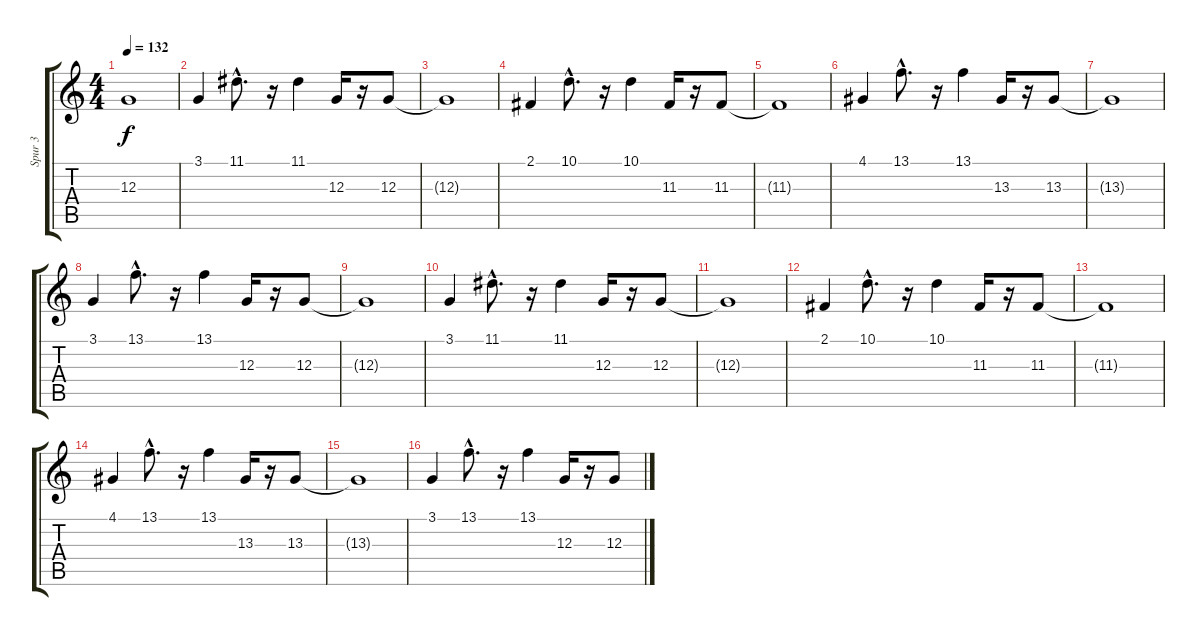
\track ("Spur 3" "Spur 3") {instrument vibraphone}
\staff {score tabs}
\tuning (E4 B3 G3 D3 A2 E2) {hide}
\ts (4 4)
\tempo 132
\clef g2
\ks c
12.3{t}.1{dy f} |
3.1.4 11.1{hac}.8{d} r.16 11.1.4 12.3.16 r.16 12.3.8 |
12.3{t}.1 |
2.1.4 10.1{hac}.8{d} r.16 10.1.4 11.3.16 r.16 11.3.8 |
11.3{t}.1 |
4.1.4 13.1{hac}.8{d} r.16 13.1.4 13.3.16 r.16 13.3.8 |
13.3{t}.1 |
3.1.4 13.1{hac}.8{d} r.16 13.1.4 12.3.16 r.16 12.3.8 |
12.3{t}.1 |
3.1.4 11.1{hac}.8{d} r.16 11.1.4 12.3.16 r.16 12.3.8 |
12.3{t}.1 |
2.1.4 10.1{hac}.8{d} r.16 10.1.4 11.3.16 r.16 11.3.8 |
11.3{t}.1 |
4.1.4 13.1{hac}.8{d} r.16 13.1.4 13.3.16 r.16 13.3.8 |
13.3{t}.1 |
3.1.4 13.1{hac}.8{d} r.16 13.1.4 12.3.16 r.16 12.3.8
